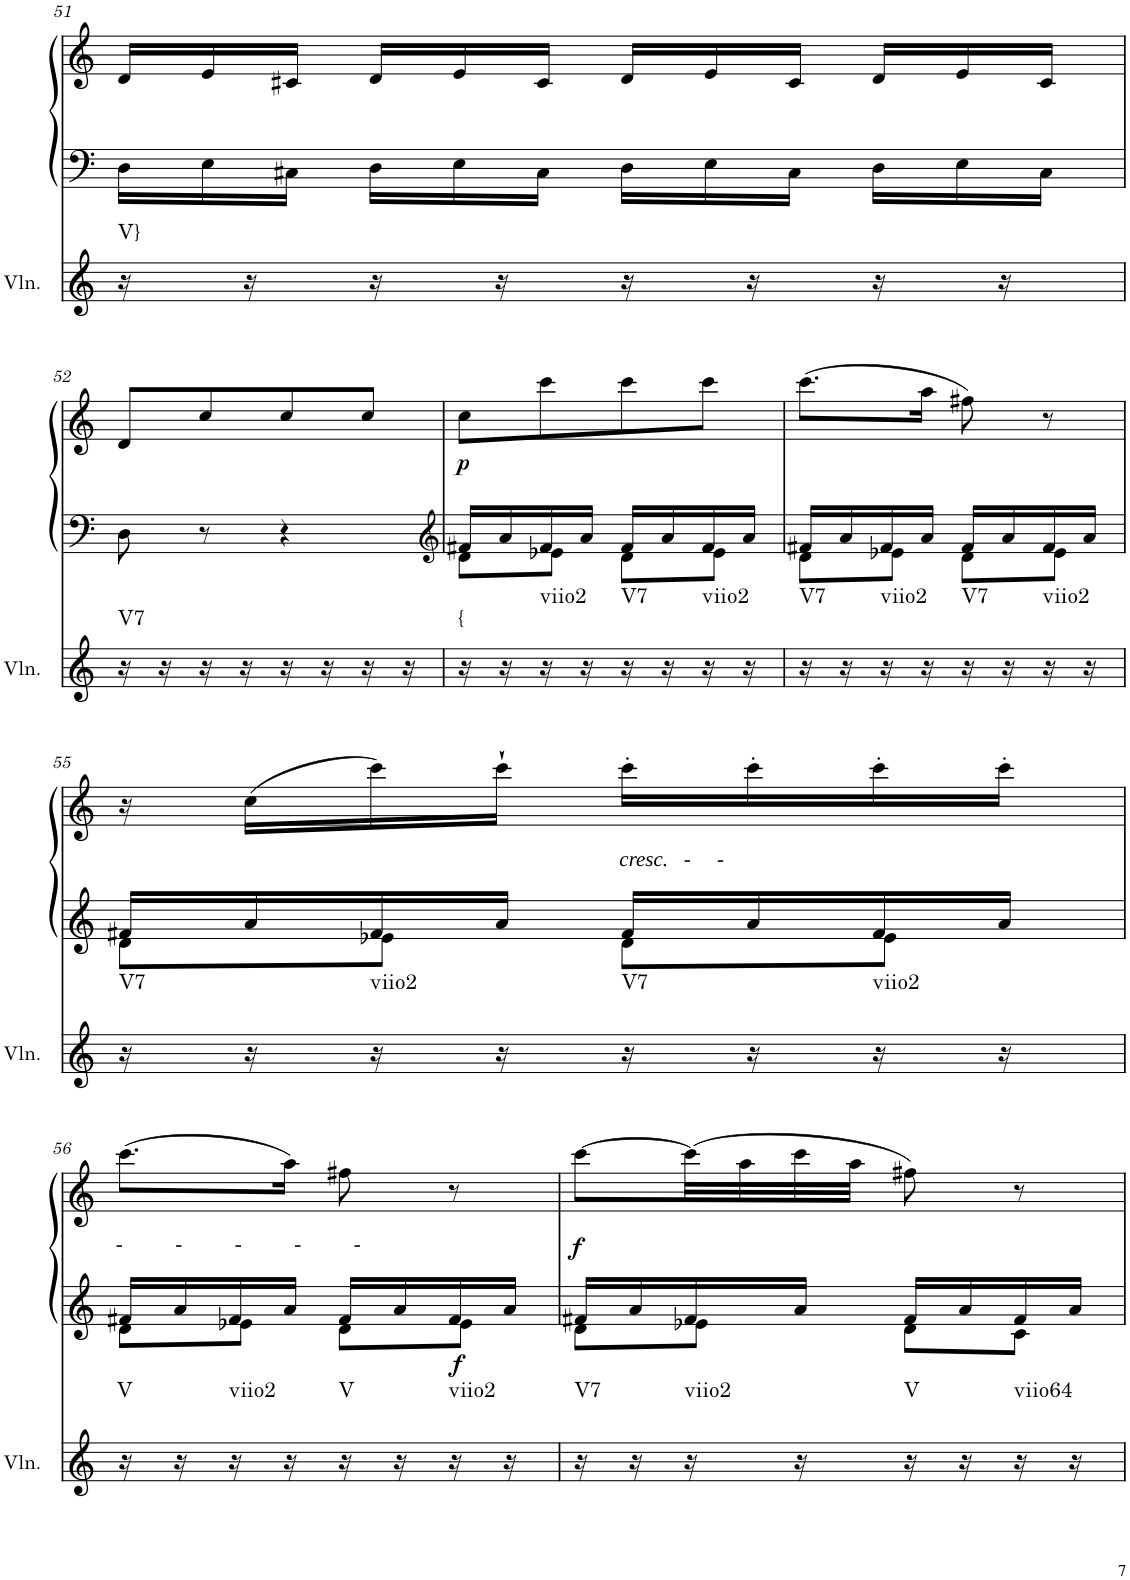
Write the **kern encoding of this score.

**kern	**harte	**kern	**kern	**dynam
*part2	*part2	*part1	*part1	*part1
*staff3	*	*staff2	*staff1	*staff1/2
*I"Violin	*	*I"Klavier linke Hand	*	*
*I'Vln.	*	*	*	*
!!LO:PB:g=z
*clefG2	*	*clefF4	*clefG2	*
*k[]	*	*k[]	*k[]	*
*M2/4	*	*M2/4	*M2/4	*
*	*	*Xbrackettup	*Xbrackettup	*
=51	=51	=51	=51	=51
!	!LO:H:kt=V}	!	!	!
16r	N	24D\LL	24d/LL	.
.	.	24E\	24e/	.
16r	.	.	.	.
.	.	24C#X\JJ	24c#X/JJ	.
16r	.	24D\LL	24d/LL	.
.	.	24E\	24e/	.
16r	.	.	.	.
.	.	24C#\JJ	24c#/JJ	.
16r	.	24D\LL	24d/LL	.
.	.	24E\	24e/	.
16r	.	.	.	.
.	.	24C#\JJ	24c#/JJ	.
16r	.	24D\LL	24d/LL	.
.	.	24E\	24e/	.
16r	.	.	.	.
.	.	24C#\JJ	24c#/JJ	.
!!LO:LB:g=z
=52	=52	=52	=52	=52
!	!LO:H:kt=V7	!	!	!
16r	N	8D\	8d/L	.
16r	.	.	.	.
16r	.	8r	8cc/	.
16r	.	.	.	.
16r	.	4r	8cc/	.
16r	.	.	.	.
16r	.	.	8cc/J	.
16r	.	.	.	.
=53	=53	=53	=53	=53
*	*	*clefG2	*	*
*	*	*^	*	*
!	!LO:H:kt={	!	!	!	!LO:DY:b
16r	N	16f#X/LL	8d\L	8cc\L	p
16r	.	16a/	.	.	.
!	!LO:H:kt=viio2	!	!	!	!
16r	N	16f#/	8e-X\J	8ccc\	.
16r	.	16a/JJ	.	.	.
!	!LO:H:kt=V7	!	!	!	!
16r	N	16f#/LL	8d\L	8ccc\	.
16r	.	16a/	.	.	.
!	!LO:H:kt=viio2	!	!	!	!
16r	N	16f#/	8e-\J	8ccc\J	.
16r	.	16a/JJ	.	.	.
=54	=54	=54	=54	=54	=54
!	!LO:H:kt=V7	!	!	!	!
16r	N	16f#X/LL	8d\L	(8.ccc\L	.
16r	.	16a/	.	.	.
!	!LO:H:kt=viio2	!	!	!	!
16r	N	16f#/	8e-X\J	.	.
16r	.	16a/JJ	.	16aa\Jk	.
!	!LO:H:kt=V7	!	!	!	!
16r	N	16f#/LL	8d\L	8ff#X\)	.
16r	.	16a/	.	.	.
!	!LO:H:kt=viio2	!	!	!	!
16r	N	16f#/	8e-\J	8r	.
16r	.	16a/JJ	.	.	.
!!LO:LB:g=z
=55	=55	=55	=55	=55	=55
!	!LO:H:kt=V7	!	!	!	!
16r	N	16f#X/LL	8d\L	16r	.
16r	.	16a/	.	(16cc\LL	.
!	!LO:H:kt=viio2	!	!	!	!
16r	N	16f#/	8e-X\J	16ccc\)	.
16r	.	16a/JJ	.	16ccc`\JJ	.
!	!LO:H:kt=V7	!	!	!LO:TX:b:i:t=cresc.   -     -	!
16r	N	16f#/LL	8d\L	16ccc'\LL	.
16r	.	16a/	.	16ccc'\	.
!	!LO:H:kt=viio2	!	!	!	!
16r	N	16f#/	8e-\J	16ccc'\	.
16r	.	16a/JJ	.	16ccc'\JJ	.
!!LO:LB:g=z
=56	=56	=56	=56	=56	=56
!	!LO:H:kt=V	!	!	!LO:TX:b:i:t=-          -          -          -          -	!
16r	N	16f#X/LL	8d\L	(8.ccc\L	.
16r	.	16a/	.	.	.
!	!LO:H:kt=viio2	!	!	!	!
16r	N	16f#/	8e-X\J	.	.
16r	.	16a/JJ	.	16aa\Jk)	.
!	!LO:H:kt=V	!	!	!	!
16r	N	16f#/LL	8d\L	8ff#X\	.
16r	.	16a/	.	.	.
!	!LO:H:kt=viio2	!	!	!	!LO:DY:b=2
16r	N	16f#/	8e-\J	8r	f
16r	.	16a/JJ	.	.	.
=57	=57	=57	=57	=57	=57
!	!LO:H:kt=V7	!	!	!	!LO:DY:b
16r	N	16f#X/LL	8d\L	[8ccc\L	f
16r	.	16a/	.	.	.
!	!LO:H:kt=viio2	!	!	!	!
16r	N	16f#/	8e-X\J	(32ccc\LL]	.
.	.	.	.	32aa\	.
16r	.	16a/JJ	.	32ccc\	.
.	.	.	.	32aa\JJJ	.
!	!LO:H:kt=V	!	!	!	!
16r	N	16f#/LL	8d\L	8ff#X\)	.
16r	.	16a/	.	.	.
!	!LO:H:kt=viio64	!	!	!	!
16r	N	16f#/	8c\J	8r	.
16r	.	16a/JJ	.	.	.
*	*	*v	*v	*	*
=	=	=	=	=
*-	*-	*-	*-	*-
